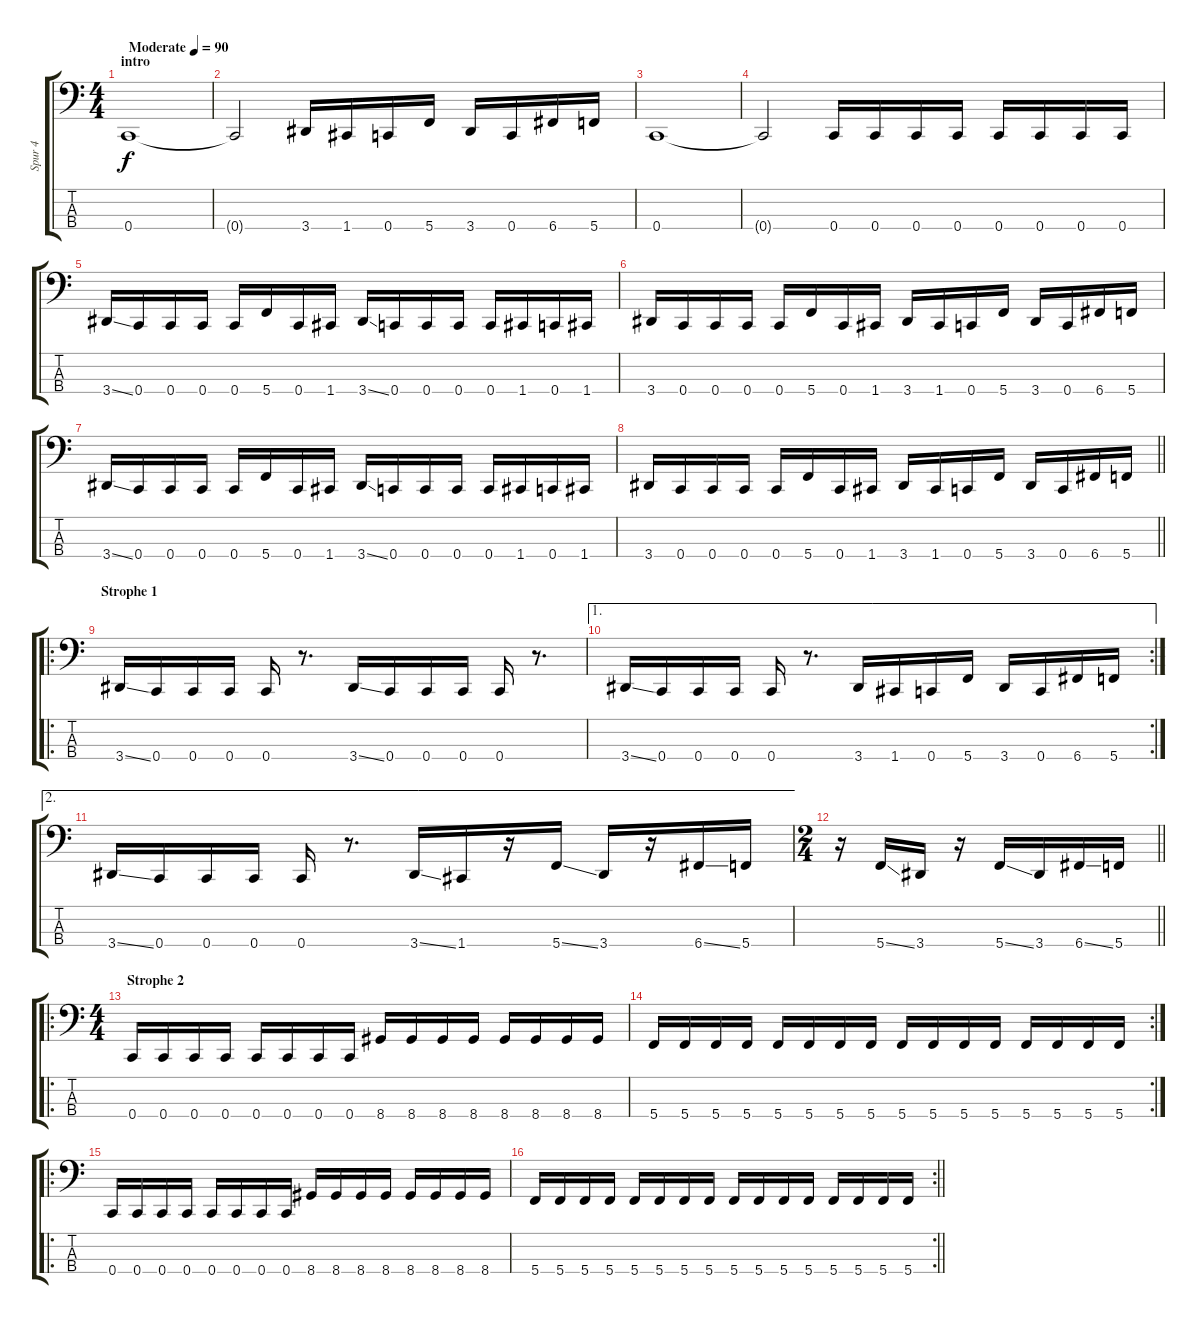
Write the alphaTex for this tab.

\track ("Spur 4" "Spur 4") {instrument electricbasspick}
\staff {score tabs}
\tuning (F2 C2 G1 C1) {hide}
\ts (4 4)
\section ("" "intro")
\tempo (90 "Moderate")
\clef f4
\ks c
0.4.1{dy f instrument electricbasspick} |
0.4{t}.2 3.4.16 1.4.16 0.4.16 5.4.16 3.4.16 0.4.16 6.4.16 5.4.16 |
0.4.1 |
0.4{t}.2 0.4.16 0.4.16 0.4.16 0.4.16 0.4.16 0.4.16 0.4.16 0.4.16 |
3.4{ss}.16 0.4.16 0.4.16 0.4.16 0.4.16 5.4.16 0.4.16 1.4.16 3.4{ss}.16 0.4.16 0.4.16 0.4.16 0.4.16 1.4.16 0.4.16 1.4.16 |
3.4.16 0.4.16 0.4.16 0.4.16 0.4.16 5.4.16 0.4.16 1.4.16 3.4.16 1.4.16 0.4.16 5.4.16 3.4.16 0.4.16 6.4.16 5.4.16 |
3.4{ss}.16 0.4.16 0.4.16 0.4.16 0.4.16 5.4.16 0.4.16 1.4.16 3.4{ss}.16 0.4.16 0.4.16 0.4.16 0.4.16 1.4.16 0.4.16 1.4.16 |
\barLineRight lightlight
3.4.16 0.4.16 0.4.16 0.4.16 0.4.16 5.4.16 0.4.16 1.4.16 3.4.16 1.4.16 0.4.16 5.4.16 3.4.16 0.4.16 6.4.16 5.4.16 |
\ro
\section ("" "Strophe 1")
3.4{ss}.16 0.4.16 0.4.16 0.4.16 0.4.16 r.8{d} 3.4{ss}.16 0.4.16 0.4.16 0.4.16 0.4.16 r.8{d} |
\ae 1
\rc 2
3.4{ss}.16 0.4.16 0.4.16 0.4.16 0.4.16 r.8{d} 3.4.16 1.4.16 0.4.16 5.4.16 3.4.16 0.4.16 6.4.16 5.4.16 |
\ae 2
3.4{ss}.16 0.4.16 0.4.16 0.4.16 0.4.16 r.8{d} 3.4{ss}.16 1.4.16 r.16 5.4{ss}.16 3.4.16 r.16 6.4{ss}.16 5.4.16 |
\ts (2 4)
\barLineRight lightlight
r.16 5.4{ss}.16 3.4.16 r.16 5.4{ss}.16 3.4.16 6.4{ss}.16 5.4.16 |
\ro
\ts (4 4)
\section ("" "Strophe 2")
0.4.16 0.4.16 0.4.16 0.4.16 0.4.16 0.4.16 0.4.16 0.4.16 8.4.16 8.4.16 8.4.16 8.4.16 8.4.16 8.4.16 8.4.16 8.4.16 |
\rc 2
5.4.16 5.4.16 5.4.16 5.4.16 5.4.16 5.4.16 5.4.16 5.4.16 5.4.16 5.4.16 5.4.16 5.4.16 5.4.16 5.4.16 5.4.16 5.4.16 |
\ro
0.4.16 0.4.16 0.4.16 0.4.16 0.4.16 0.4.16 0.4.16 0.4.16 8.4.16 8.4.16 8.4.16 8.4.16 8.4.16 8.4.16 8.4.16 8.4.16 |
\rc 2
\barLineRight lightlight
5.4.16 5.4.16 5.4.16 5.4.16 5.4.16 5.4.16 5.4.16 5.4.16 5.4.16 5.4.16 5.4.16 5.4.16 5.4.16 5.4.16 5.4.16 5.4.16
